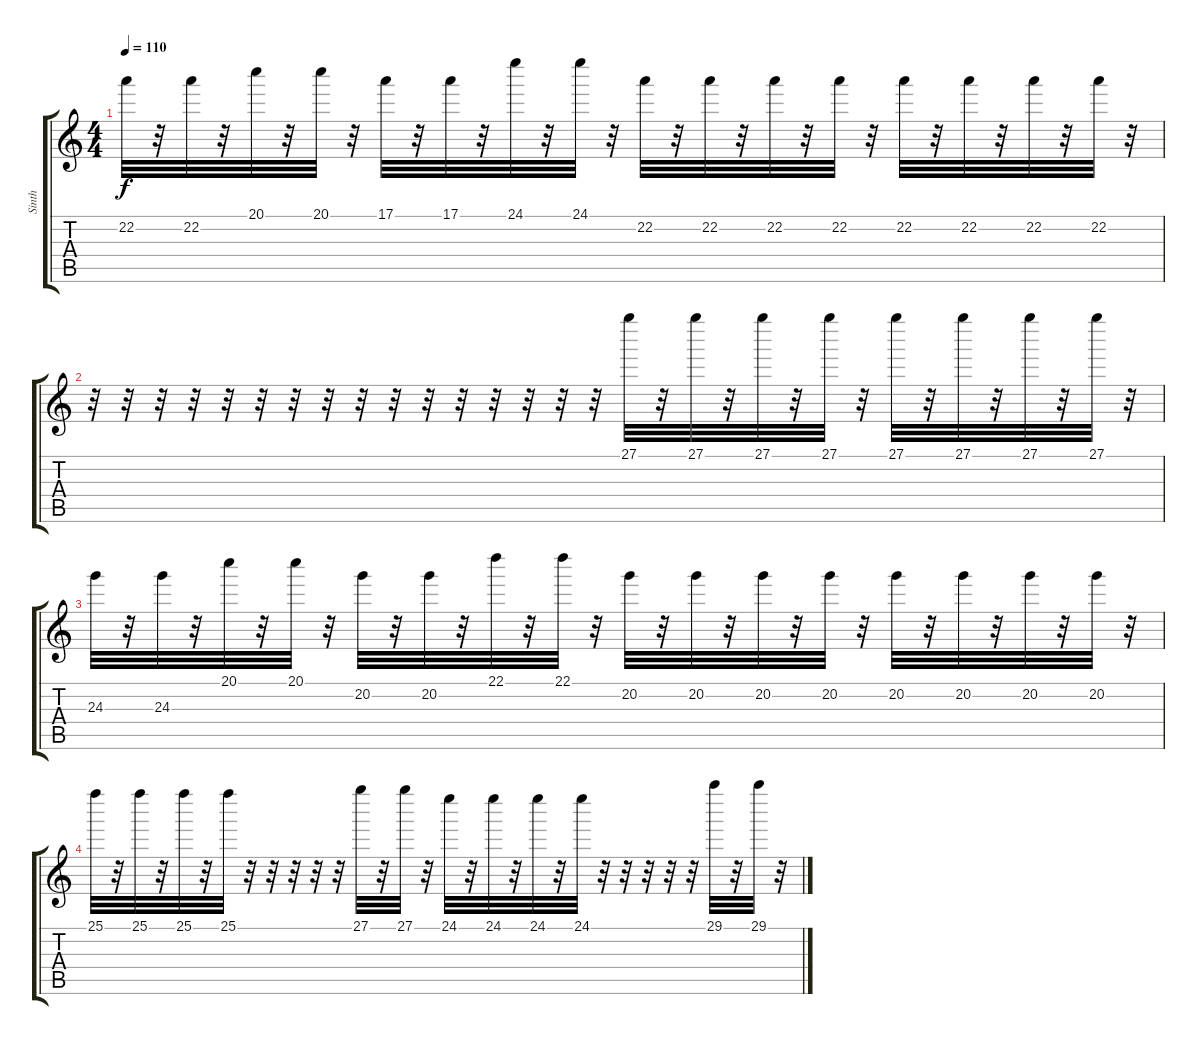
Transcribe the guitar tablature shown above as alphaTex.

\track ("Sinth" "Sinth") {instrument electricguitarmuted}
\staff {score tabs}
\tuning (E4 B3 G3 D3 A2 E2) {hide}
\ts (4 4)
\tempo 110
\clef g2
\ks c
22.2.32{dy f} r.32 22.2.32 r.32 20.1.32 r.32 20.1.32 r.32 17.1.32 r.32 17.1.32 r.32 24.1.32 r.32 24.1.32 r.32 22.2.32 r.32 22.2.32 r.32 22.2.32 r.32 22.2.32 r.32 22.2.32 r.32 22.2.32 r.32 22.2.32 r.32 22.2.32 r.32 |
r.32 r.32 r.32 r.32 r.32 r.32 r.32 r.32 r.32 r.32 r.32 r.32 r.32 r.32 r.32 r.32 27.1.32 r.32 27.1.32 r.32 27.1.32 r.32 27.1.32 r.32 27.1.32 r.32 27.1.32 r.32 27.1.32 r.32 27.1.32 r.32 |
24.3.32 r.32 24.3.32 r.32 20.1.32 r.32 20.1.32 r.32 20.2.32 r.32 20.2.32 r.32 22.1.32 r.32 22.1.32 r.32 20.2.32 r.32 20.2.32 r.32 20.2.32 r.32 20.2.32 r.32 20.2.32 r.32 20.2.32 r.32 20.2.32 r.32 20.2.32 r.32 |
25.1.32 r.32 25.1.32 r.32 25.1.32 r.32 25.1.32 r.32 r.32 r.32 r.32 r.32 27.1.32 r.32 27.1.32 r.32 24.1.32 r.32 24.1.32 r.32 24.1.32 r.32 24.1.32 r.32 r.32 r.32 r.32 r.32 29.1.32 r.32 29.1.32 r.32
